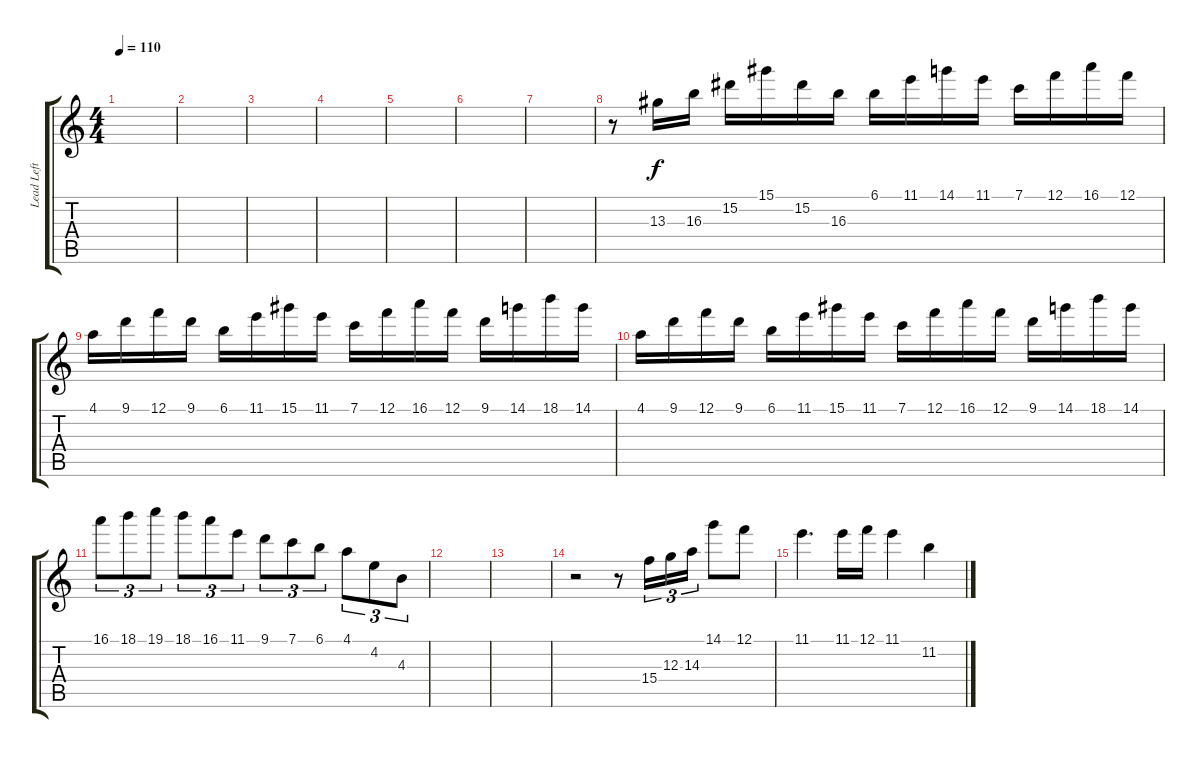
\track ("Lead Left" "Lead Left") {instrument overdrivenguitar}
\staff {score tabs}
\tuning (F4 C4 G3 D3 A2 E2) {hide}
\ts (4 4)
\tempo 110
\clef g2
\ks c
|
|
|
|
|
|
|
r.8 13.3.16 16.3.16 15.2.16 15.1.16 15.2.16 16.3.16 6.1.16 11.1.16 14.1.16 11.1.16 7.1.16 12.1.16 16.1.16 12.1.16 |
4.1.16 9.1.16 12.1.16 9.1.16 6.1.16 11.1.16 15.1.16 11.1.16 7.1.16 12.1.16 16.1.16 12.1.16 9.1.16 14.1.16 18.1.16 14.1.16 |
4.1.16 9.1.16 12.1.16 9.1.16 6.1.16 11.1.16 15.1.16 11.1.16 7.1.16 12.1.16 16.1.16 12.1.16 9.1.16 14.1.16 18.1.16 14.1.16 |
16.1.8{tu (3 2)} 18.1.8{tu (3 2)} 19.1.8{tu (3 2)} 18.1.8{tu (3 2)} 16.1.8{tu (3 2)} 11.1.8{tu (3 2)} 9.1.8{tu (3 2)} 7.1.8{tu (3 2)} 6.1.8{tu (3 2)} 4.1.8{tu (3 2)} 4.2.8{tu (3 2)} 4.3.8{tu (3 2)} |
|
|
r.2 r.8 15.4.16{tu (3 2)} 12.3.16{tu (3 2)} 14.3.16{tu (3 2)} 14.1.8 12.1.8 |
11.1.4{d} 11.1.16 12.1.16 11.1.4 11.2.4
